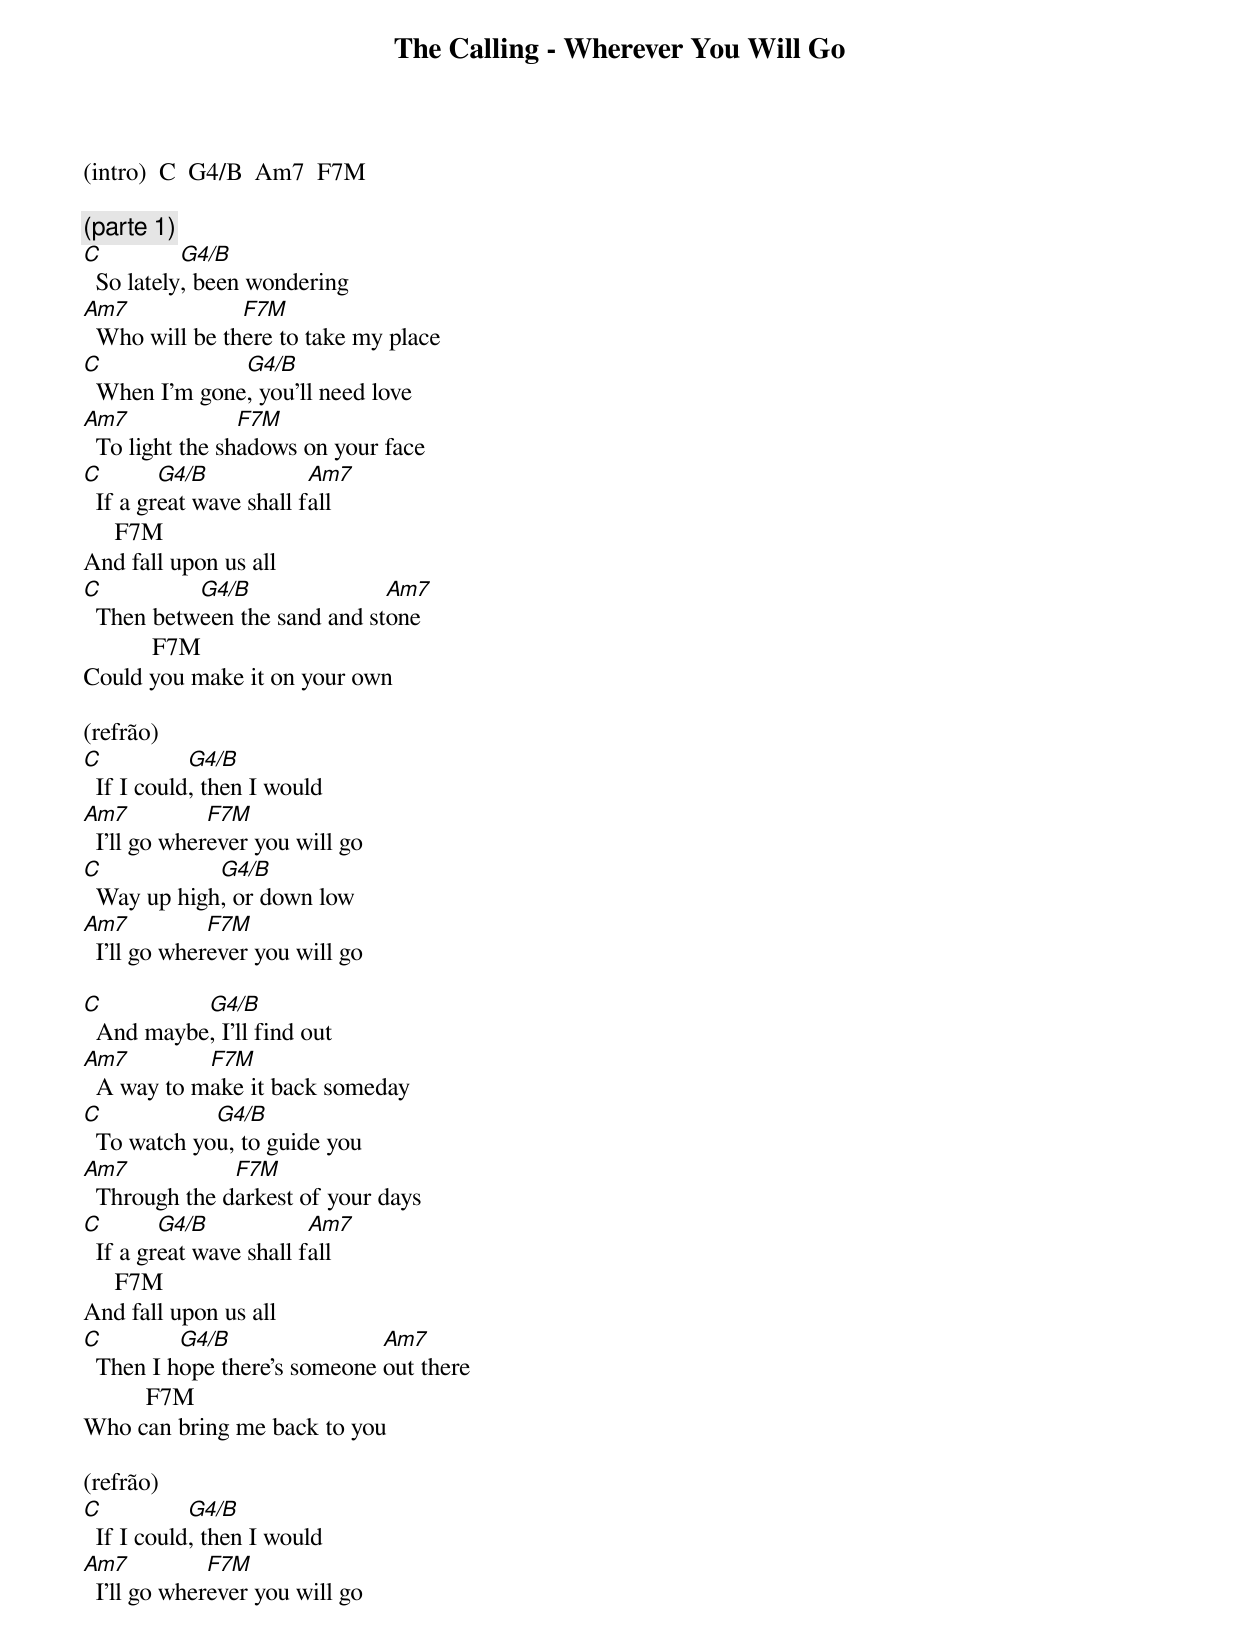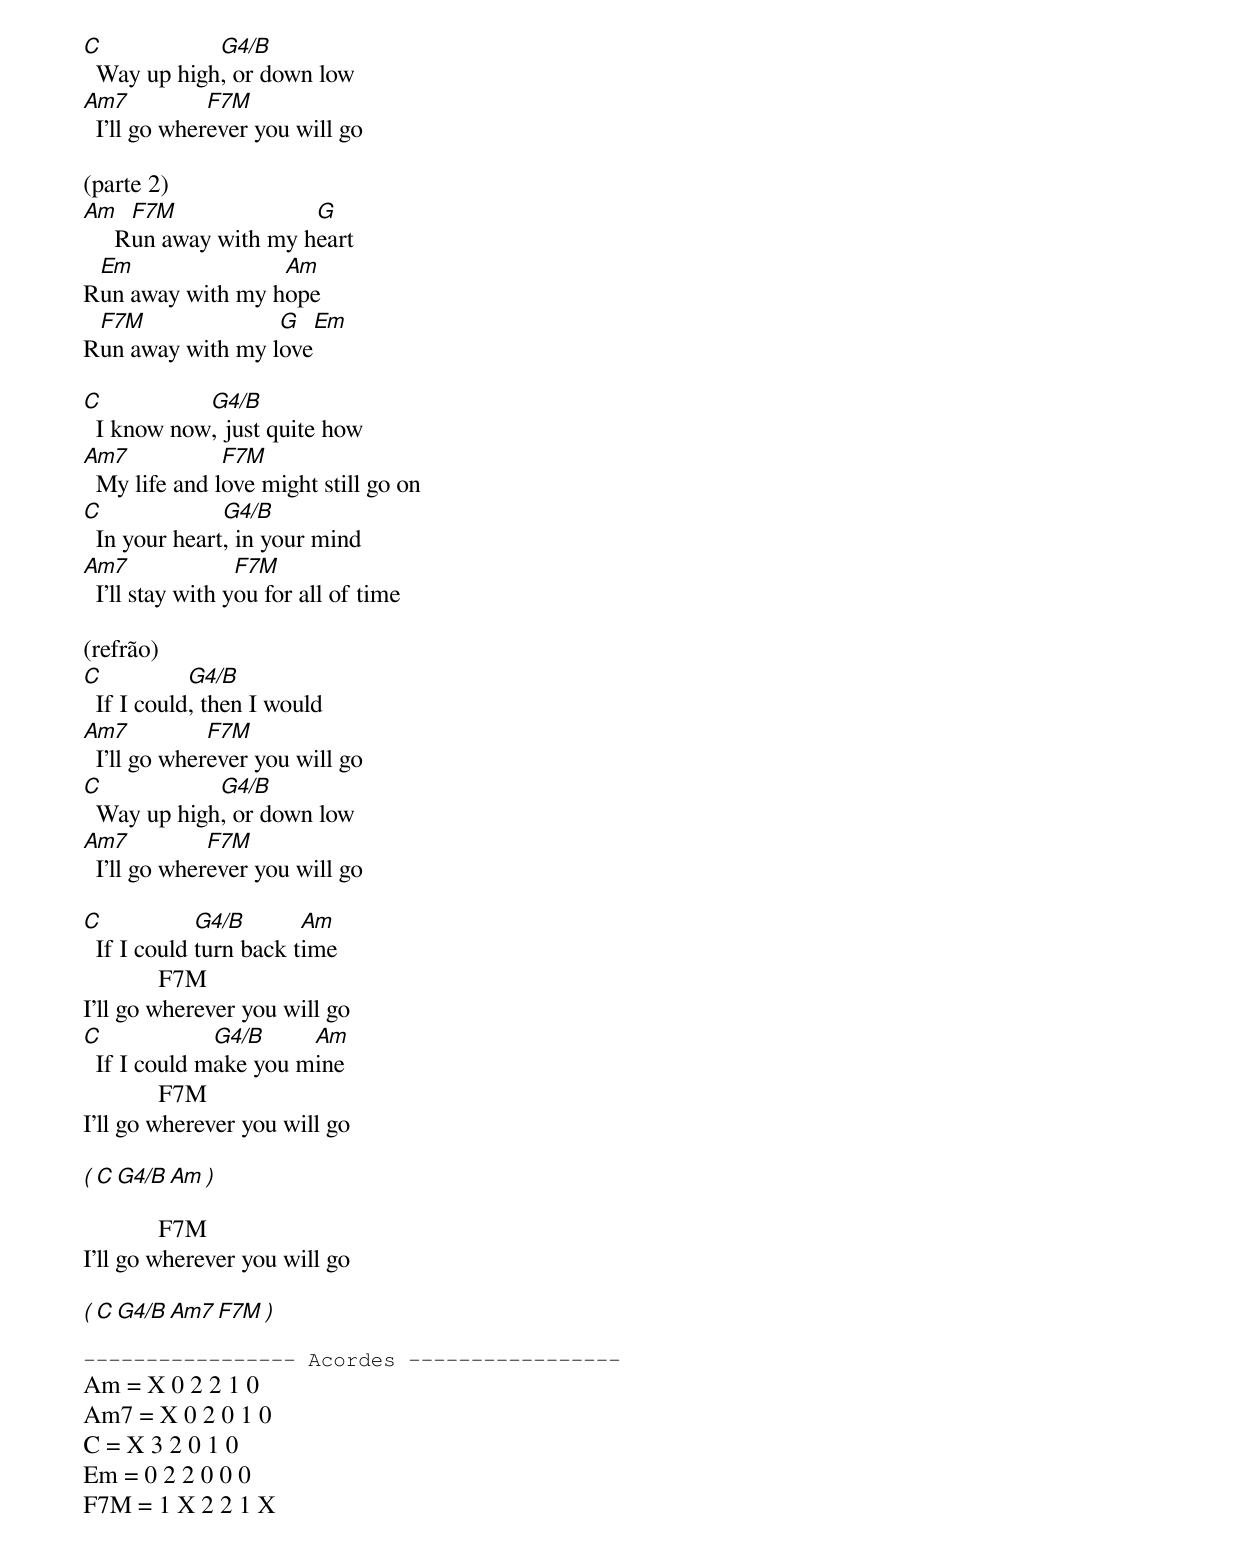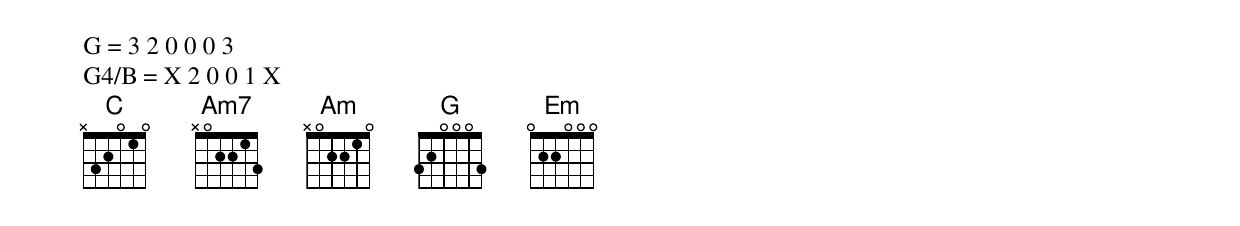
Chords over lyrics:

The Calling - Wherever You Will Go

(intro)  C  G4/B  Am7  F7M

(parte 1)
C          G4/B
  So lately, been wondering
Am7             F7M
  Who will be there to take my place
C              G4/B
  When I'm gone, you'll need love
Am7              F7M
  To light the shadows on your face
C        G4/B            Am7
  If a great wave shall fall
     F7M
And fall upon us all
C          G4/B               Am7
  Then between the sand and stone
           F7M
Could you make it on your own

(refrão)
C           G4/B
  If I could, then I would
Am7           F7M
  I'll go wherever you will go
C            G4/B
  Way up high, or down low
Am7           F7M
  I'll go wherever you will go

C          G4/B
  And maybe, I'll find out
Am7         F7M
  A way to make it back someday
C            G4/B
  To watch you, to guide you
Am7            F7M
  Through the darkest of your days
C        G4/B            Am7
  If a great wave shall fall
     F7M
And fall upon us all
C         G4/B                Am7
  Then I hope there's someone out there
          F7M
Who can bring me back to you

(refrão)
C           G4/B
  If I could, then I would
Am7           F7M
  I'll go wherever you will go
C            G4/B
  Way up high, or down low
Am7           F7M
  I'll go wherever you will go

(parte 2)
Am    F7M              G
     Run away with my heart
 Em               Am
Run away with my hope
 F7M              G    Em
Run away with my love

C           G4/B
  I know now, just quite how
Am7            F7M
  My life and love might still go on
C              G4/B
  In your heart, in your mind
Am7               F7M
  I'll stay with you for all of time

(refrão)
C           G4/B
  If I could, then I would
Am7           F7M
  I'll go wherever you will go
C            G4/B
  Way up high, or down low
Am7           F7M
  I'll go wherever you will go

C            G4/B       Am
  If I could turn back time
            F7M
I'll go wherever you will go
C             G4/B     Am
  If I could make you mine
            F7M
I'll go wherever you will go

( C  G4/B  Am )

            F7M
I'll go wherever you will go

( C  G4/B  Am7  F7M )

----------------- Acordes -----------------
Am = X 0 2 2 1 0
Am7 = X 0 2 0 1 0
C = X 3 2 0 1 0
Em = 0 2 2 0 0 0
F7M = 1 X 2 2 1 X
G = 3 2 0 0 0 3
G4/B = X 2 0 0 1 X
